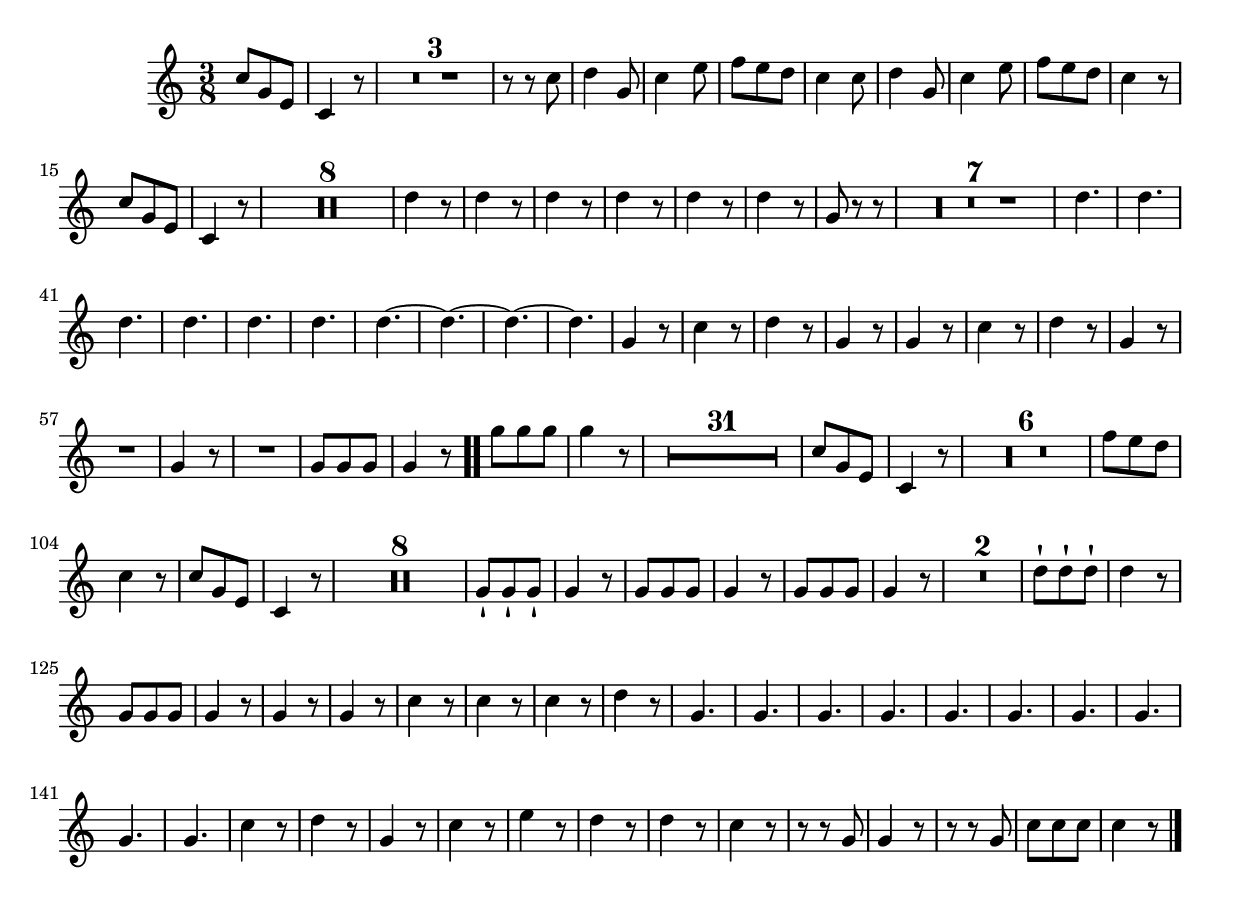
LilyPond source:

\version "2.10.25"      %Gossec - Symphonie si b�mol
                        %Cor1 - 3e mvt  
\relative c''{
\clef treble
\key c \major
\time 3/8




c8 g e
c4 r8
\set Score.skipBars = ##t R4. * 3
%
%
r8 r c'
d4 g,8
c4 e8
f e d
c4 c8
d4 g,8
c4 e8
f e d
c4 r8
c g e
c4 r8
\set Score.skipBars = ##t R4. * 8
%
%
%
%
%
%
%
d'4 r8
\repeat unfold 5 {d4 r8}
%
%
%
%
g, r r
\set Score.skipBars = ##t R4. * 7
%
%
%
%
%
%
d'4.
d
d
d
d
d
d ~
d ~
d ~
d
g,4 r8
c4 r8
d4 r8
g,4 r8
g4 r8
c4 r8
d4 r8
g,4 r8
R4.
g4 r8
R4.
g8 g g
g4 r8 \bar ".|."
g'8 g g
g4 r8
\set Score.skipBars = ##t R4. * 31
c,8 g e
c4 r8
\set Score.skipBars = ##t R4. * 6
%
%
%
%
%
f'8 e d
c4 r8
c g e
c4 r8
\set Score.skipBars = ##t R4. * 8
%
%
%
%
%
%
%
g'8-| g-| g-|
g4 r8
g g g
g4 r8
g g g 
g4 r8
\set Score.skipBars = ##t R4. * 2
%
d'8-| d-| d-|
d4 r8
g, g g
g4 r8
g4 r8
g4 r8
c4 r8
c4 r8
c4 r8
d4 r8
g,4.
\repeat unfold 9 {g}
c4 r8
d4 r8
g,4 r8
c4 r8
e4 r8
d4 r8
d4 r8
c4 r8
r r g
g4 r8
r r g
c c c
c4 r8 \bar "|." 
}
